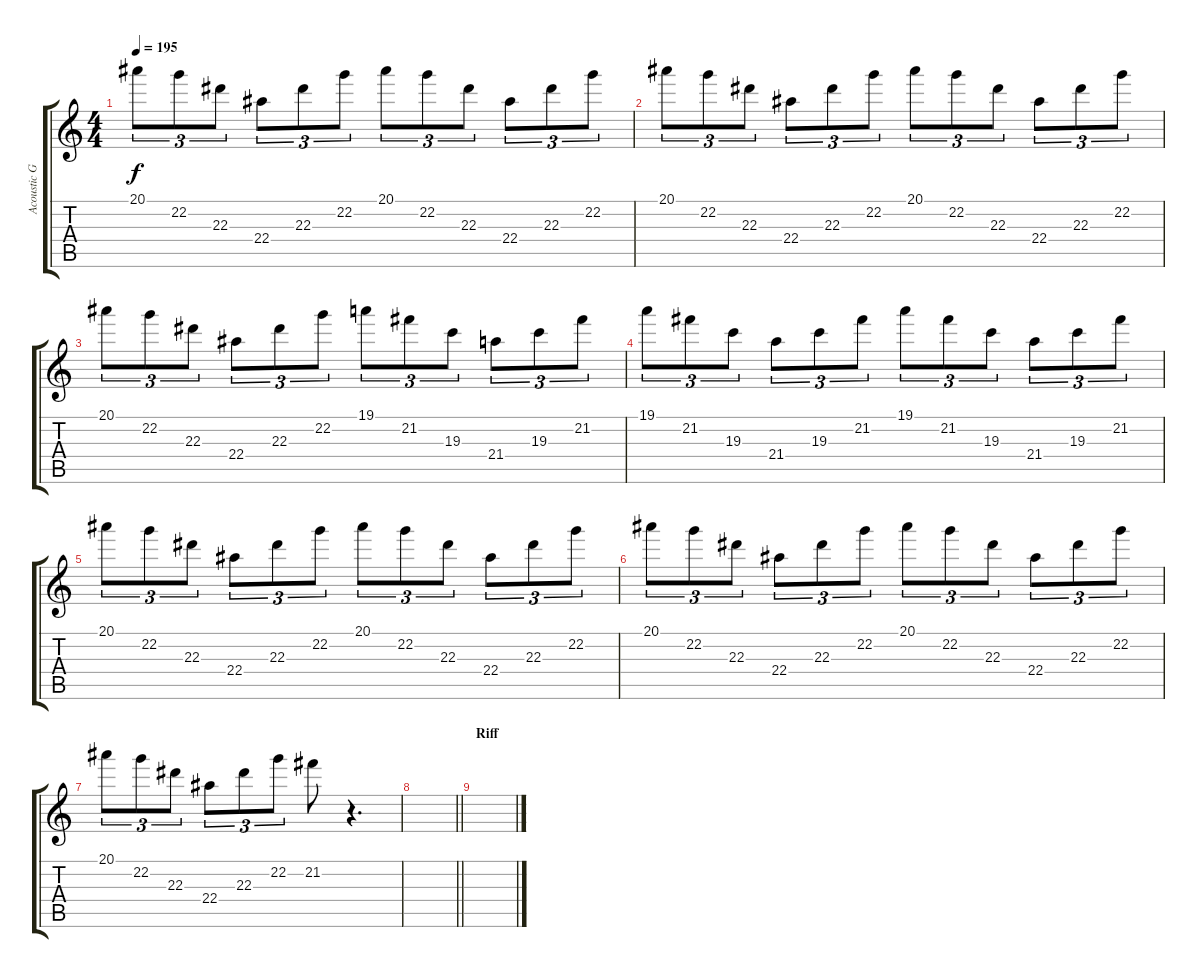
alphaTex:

\track ("Acoustic Guitar II" "Acoustic G") {instrument acousticguitarsteel}
\staff {score tabs}
\tuning (D4 A3 F3 C3 G2 D2) {hide}
\ts (4 4)
\tempo 195
\clef g2
\ks c
20.1.8{tu (3 2) dy f volume 14 balance 12 instrument distortionguitar} 22.2.8{tu (3 2)} 22.3.8{tu (3 2)} 22.4.8{tu (3 2)} 22.3.8{tu (3 2)} 22.2.8{tu (3 2)} 20.1.8{tu (3 2)} 22.2.8{tu (3 2)} 22.3.8{tu (3 2)} 22.4.8{tu (3 2)} 22.3.8{tu (3 2)} 22.2.8{tu (3 2)} |
20.1.8{tu (3 2)} 22.2.8{tu (3 2)} 22.3.8{tu (3 2)} 22.4.8{tu (3 2)} 22.3.8{tu (3 2)} 22.2.8{tu (3 2)} 20.1.8{tu (3 2)} 22.2.8{tu (3 2)} 22.3.8{tu (3 2)} 22.4.8{tu (3 2)} 22.3.8{tu (3 2)} 22.2.8{tu (3 2)} |
20.1.8{tu (3 2)} 22.2.8{tu (3 2)} 22.3.8{tu (3 2)} 22.4.8{tu (3 2)} 22.3.8{tu (3 2)} 22.2.8{tu (3 2)} 19.1.8{tu (3 2)} 21.2.8{tu (3 2)} 19.3.8{tu (3 2)} 21.4.8{tu (3 2)} 19.3.8{tu (3 2)} 21.2.8{tu (3 2)} |
19.1.8{tu (3 2)} 21.2.8{tu (3 2)} 19.3.8{tu (3 2)} 21.4.8{tu (3 2)} 19.3.8{tu (3 2)} 21.2.8{tu (3 2)} 19.1.8{tu (3 2)} 21.2.8{tu (3 2)} 19.3.8{tu (3 2)} 21.4.8{tu (3 2)} 19.3.8{tu (3 2)} 21.2.8{tu (3 2)} |
20.1.8{tu (3 2)} 22.2.8{tu (3 2)} 22.3.8{tu (3 2)} 22.4.8{tu (3 2)} 22.3.8{tu (3 2)} 22.2.8{tu (3 2)} 20.1.8{tu (3 2)} 22.2.8{tu (3 2)} 22.3.8{tu (3 2)} 22.4.8{tu (3 2)} 22.3.8{tu (3 2)} 22.2.8{tu (3 2)} |
20.1.8{tu (3 2)} 22.2.8{tu (3 2)} 22.3.8{tu (3 2)} 22.4.8{tu (3 2)} 22.3.8{tu (3 2)} 22.2.8{tu (3 2)} 20.1.8{tu (3 2)} 22.2.8{tu (3 2)} 22.3.8{tu (3 2)} 22.4.8{tu (3 2)} 22.3.8{tu (3 2)} 22.2.8{tu (3 2)} |
20.1.8{tu (3 2)} 22.2.8{tu (3 2)} 22.3.8{tu (3 2)} 22.4.8{tu (3 2)} 22.3.8{tu (3 2)} 22.2.8{tu (3 2)} 21.2.8 r.4{d} |
\barLineRight lightlight
|
\section ("" "Riff")
